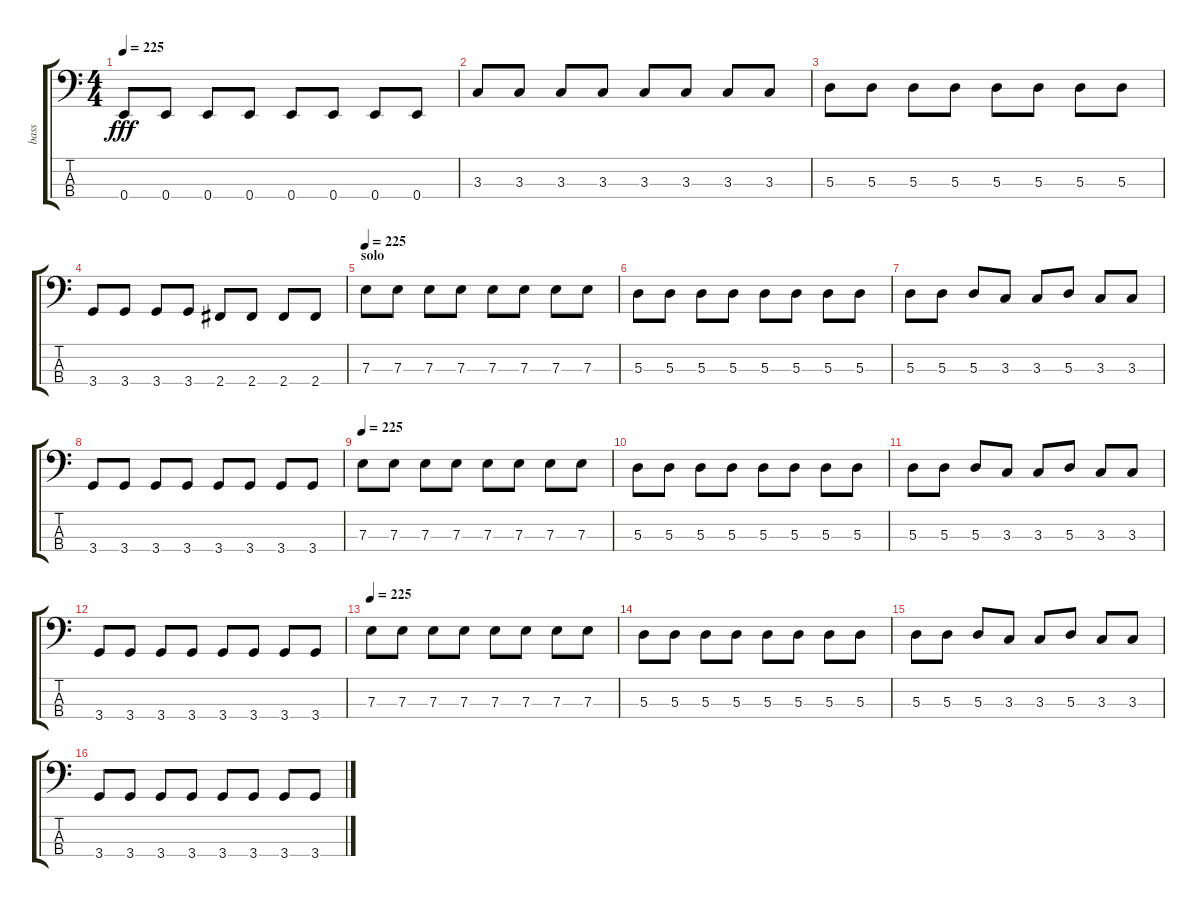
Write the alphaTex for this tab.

\track ("bass" "bass") {instrument electricbassfinger}
\staff {score tabs}
\tuning (G2 D2 A1 E1) {hide}
\ts (4 4)
\tempo 225
\clef f4
\ks c
0.4.8{dy fff} 0.4.8 0.4.8 0.4.8 0.4.8 0.4.8 0.4.8 0.4.8 |
3.3.8 3.3.8 3.3.8 3.3.8 3.3.8 3.3.8 3.3.8 3.3.8 |
5.3.8 5.3.8 5.3.8 5.3.8 5.3.8 5.3.8 5.3.8 5.3.8 |
3.4.8 3.4.8 3.4.8 3.4.8 2.4.8 2.4.8 2.4.8 2.4.8 |
\section ("" "solo")
\tempo 225
7.3.8 7.3.8 7.3.8 7.3.8 7.3.8 7.3.8 7.3.8 7.3.8 |
5.3.8 5.3.8 5.3.8 5.3.8 5.3.8 5.3.8 5.3.8 5.3.8 |
5.3.8 5.3.8 5.3.8 3.3.8 3.3.8 5.3.8 3.3.8 3.3.8 |
3.4.8 3.4.8 3.4.8 3.4.8 3.4.8 3.4.8 3.4.8 3.4.8 |
\tempo 225
7.3.8 7.3.8 7.3.8 7.3.8 7.3.8 7.3.8 7.3.8 7.3.8 |
5.3.8 5.3.8 5.3.8 5.3.8 5.3.8 5.3.8 5.3.8 5.3.8 |
5.3.8 5.3.8 5.3.8 3.3.8 3.3.8 5.3.8 3.3.8 3.3.8 |
3.4.8 3.4.8 3.4.8 3.4.8 3.4.8 3.4.8 3.4.8 3.4.8 |
\tempo 225
7.3.8 7.3.8 7.3.8 7.3.8 7.3.8 7.3.8 7.3.8 7.3.8 |
5.3.8 5.3.8 5.3.8 5.3.8 5.3.8 5.3.8 5.3.8 5.3.8 |
5.3.8 5.3.8 5.3.8 3.3.8 3.3.8 5.3.8 3.3.8 3.3.8 |
3.4.8 3.4.8 3.4.8 3.4.8 3.4.8 3.4.8 3.4.8 3.4.8
